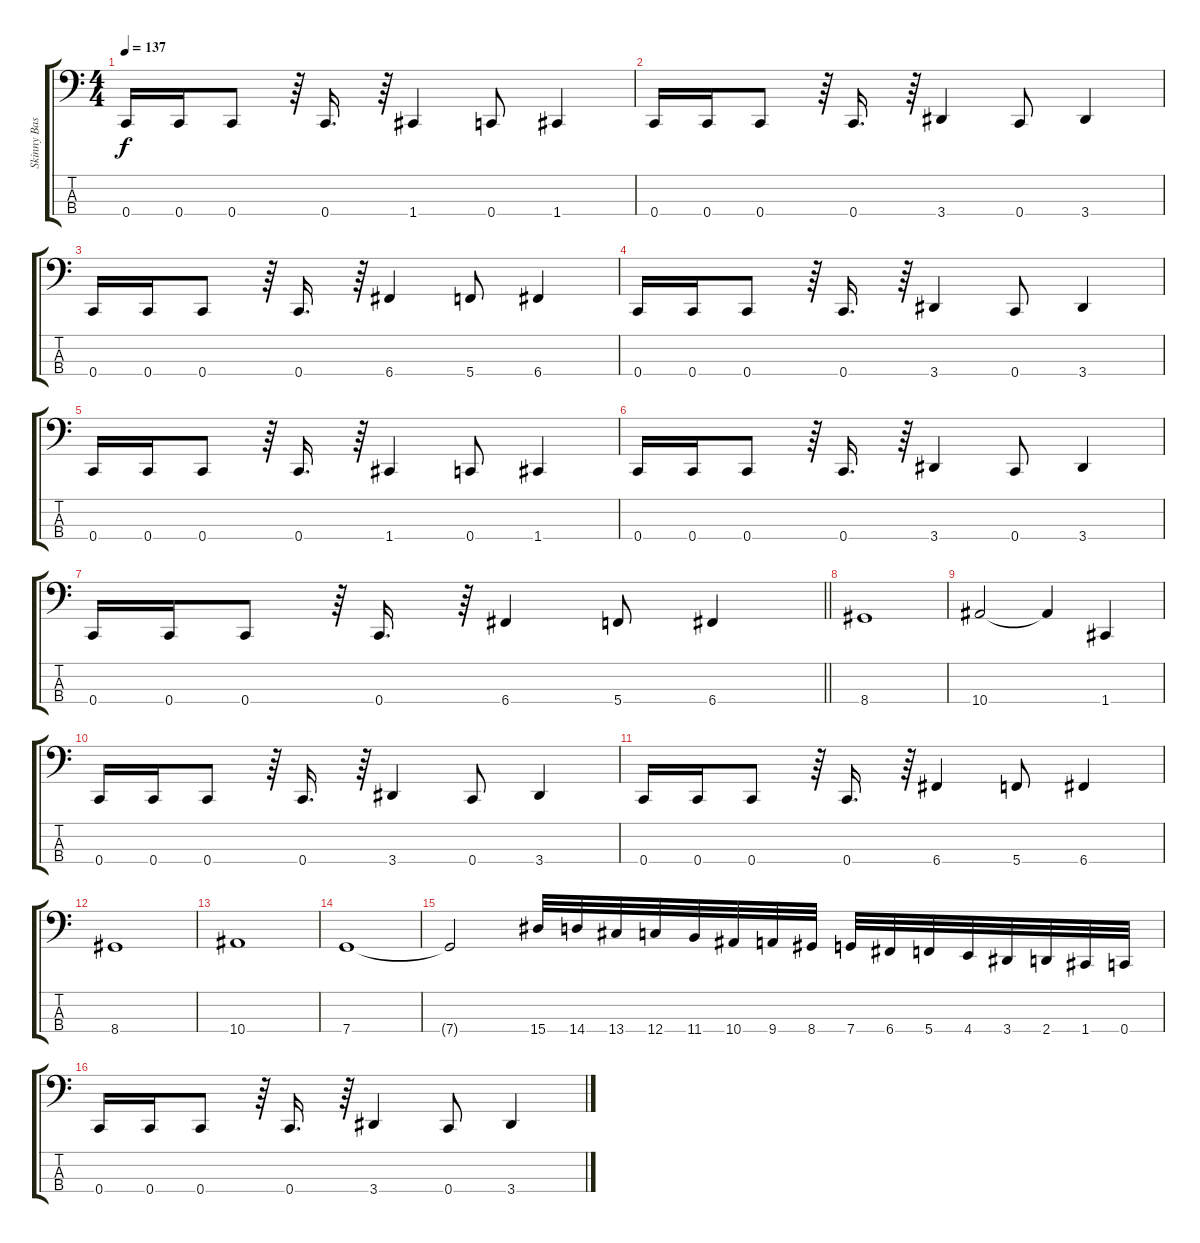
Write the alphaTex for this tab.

\track ("Skinny Bass" "Skinny Bas") {instrument electricbassfinger}
\staff {score tabs}
\tuning (F2 C2 G1 C1) {hide}
\ts (4 4)
\tempo 137
\clef f4
\ks c
0.4.16{dy f} 0.4.16 0.4.8 r.64 0.4.16{d} r.64 1.4.4 0.4.8 1.4.4 |
0.4.16 0.4.16 0.4.8 r.64 0.4.16{d} r.64 3.4.4 0.4.8 3.4.4 |
0.4.16 0.4.16 0.4.8 r.64 0.4.16{d} r.64 6.4.4 5.4.8 6.4.4 |
0.4.16 0.4.16 0.4.8 r.64 0.4.16{d} r.64 3.4.4 0.4.8 3.4.4 |
0.4.16 0.4.16 0.4.8 r.64 0.4.16{d} r.64 1.4.4 0.4.8 1.4.4 |
0.4.16 0.4.16 0.4.8 r.64 0.4.16{d} r.64 3.4.4 0.4.8 3.4.4 |
\barLineRight lightlight
0.4.16 0.4.16 0.4.8 r.64 0.4.16{d} r.64 6.4.4 5.4.8 6.4.4 |
8.4.1 |
10.4.2 10.4{t}.4 1.4.4 |
0.4.16 0.4.16 0.4.8 r.64 0.4.16{d} r.64 3.4.4 0.4.8 3.4.4 |
0.4.16 0.4.16 0.4.8 r.64 0.4.16{d} r.64 6.4.4 5.4.8 6.4.4 |
8.4.1 |
10.4.1 |
7.4.1 |
7.4{t}.2 15.4.32 14.4.32 13.4.32 12.4.32 11.4.32 10.4.32 9.4.32 8.4.32 7.4.32 6.4.32 5.4.32 4.4.32 3.4.32 2.4.32 1.4.32 0.4.32 |
0.4.16 0.4.16 0.4.8 r.64 0.4.16{d} r.64 3.4.4 0.4.8 3.4.4
